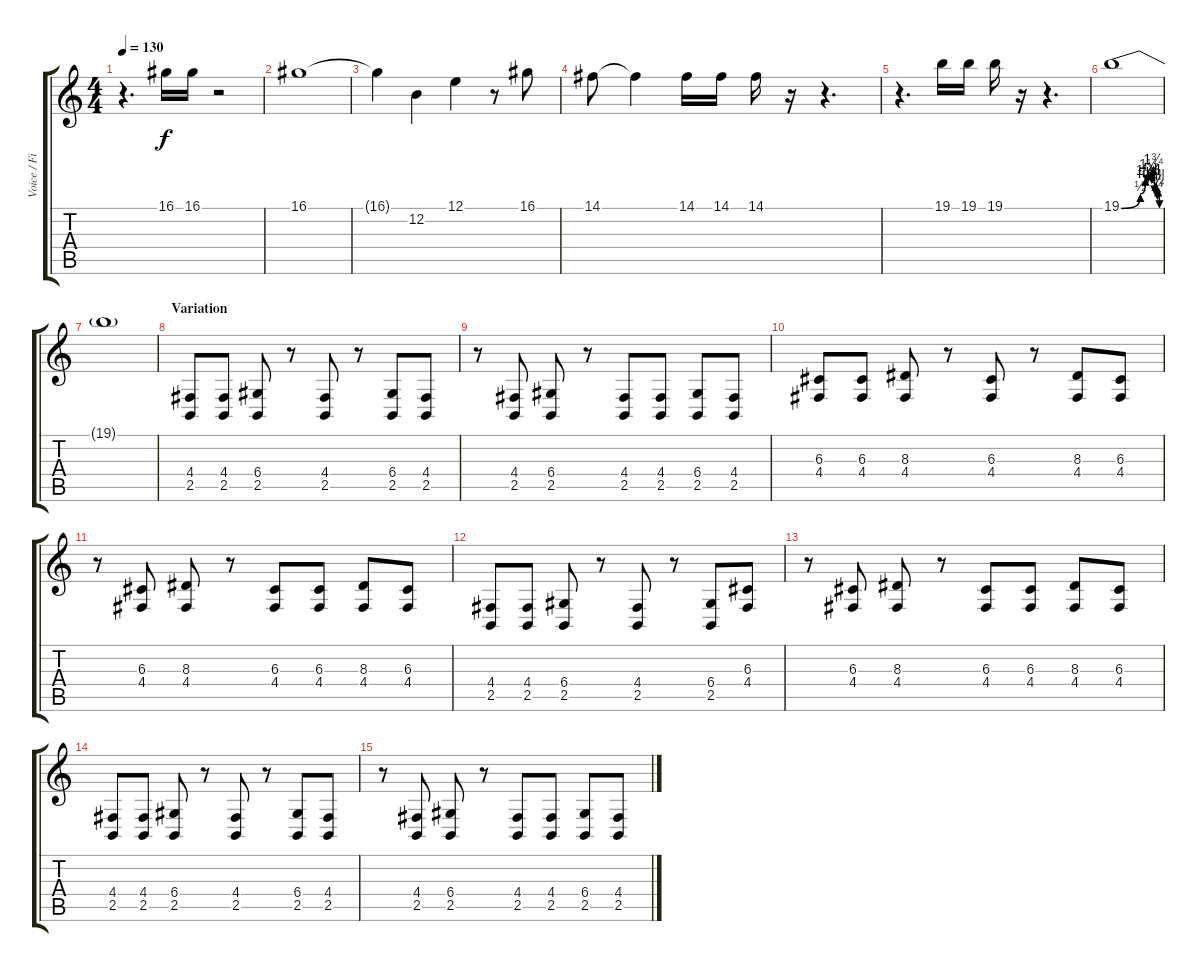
\track ("Voice / Fills" "Voice / Fi") {instrument lead2sawtooth}
\staff {score tabs}
\tuning (E4 B3 G3 D3 A2 E2) {hide}
\ts (4 4)
\tempo 130
\clef g2
\ks c
r.4{d dy f instrument stringensemble1} 16.1.16 16.1.16 r.2 |
16.1.1 |
16.1{t}.4 12.2.4 12.1.4 r.8 16.1.8 |
14.1.8 14.1{t}.4 14.1.16 14.1.16 14.1.16 r.16 r.4{d} |
r.4{d instrument stringensemble1} 19.1.16 19.1.16 19.1.16 r.16 r.4{d} |
19.1{be (custom 0 0 30 2 38 5 40 4 43 6 47 4 50 7 52 2 54 4 56 1 58 3 60 0)}.1 |
19.1{t}.1 |
\section ("" "Variation")
(4.4 2.5).8{instrument overdrivenguitar} (4.4 2.5).8 (6.4 2.5).8 r.8 (4.4 2.5).8 r.8 (6.4 2.5).8 (4.4 2.5).8 |
r.8 (4.4 2.5).8 (6.4 2.5).8 r.8 (4.4 2.5).8 (4.4 2.5).8 (6.4 2.5).8 (4.4 2.5).8 |
(6.3 4.4).8 (6.3 4.4).8 (8.3 4.4).8 r.8 (6.3 4.4).8 r.8 (8.3 4.4).8 (6.3 4.4).8 |
r.8 (6.3 4.4).8 (8.3 4.4).8 r.8 (6.3 4.4).8 (6.3 4.4).8 (8.3 4.4).8 (6.3 4.4).8 |
(4.4 2.5).8 (4.4 2.5).8 (6.4 2.5).8 r.8 (4.4 2.5).8 r.8 (6.4 2.5).8 (6.3 4.4).8 |
r.8 (6.3 4.4).8 (8.3 4.4).8 r.8 (6.3 4.4).8 (6.3 4.4).8 (8.3 4.4).8 (6.3 4.4).8 |
(4.4 2.5).8 (4.4 2.5).8 (6.4 2.5).8 r.8 (4.4 2.5).8 r.8 (6.4 2.5).8 (4.4 2.5).8 |
r.8 (4.4 2.5).8 (6.4 2.5).8 r.8 (4.4 2.5).8 (4.4 2.5).8 (6.4 2.5).8 (4.4 2.5).8
